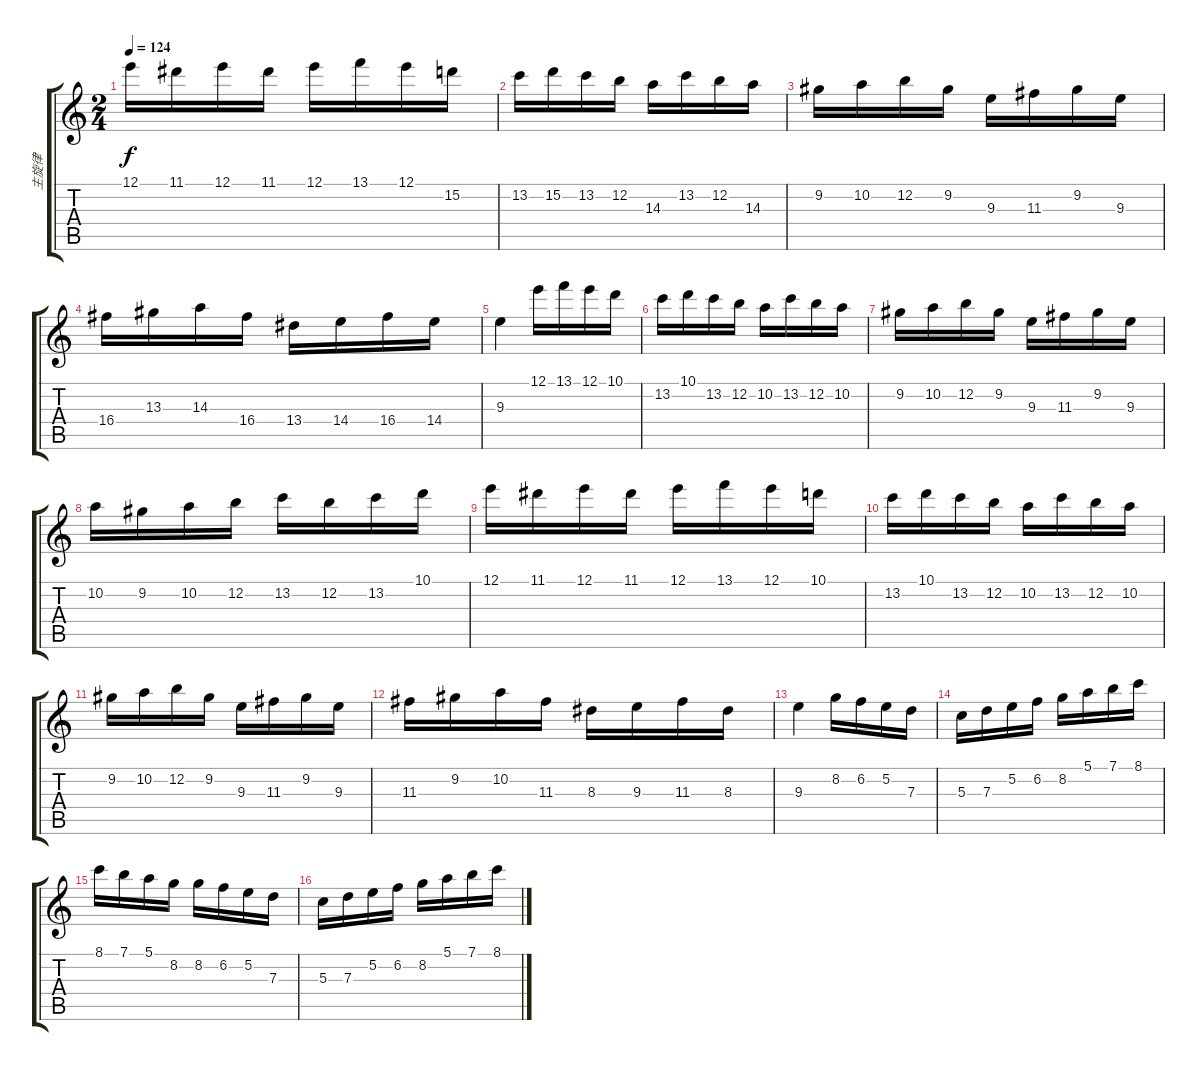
\track ("主旋律" "主旋律") {instrument distortionguitar}
\staff {score tabs}
\tuning (E4 B3 G3 D3 A2 E2) {hide}
\ts (2 4)
\tempo 124
\clef g2
\ks c
12.1.16{dy f} 11.1.16 12.1.16 11.1.16 12.1.16 13.1.16 12.1.16 15.2.16 |
13.2.16 15.2.16 13.2.16 12.2.16 14.3.16 13.2.16 12.2.16 14.3.16 |
9.2.16 10.2.16 12.2.16 9.2.16 9.3.16 11.3.16 9.2.16 9.3.16 |
16.4.16 13.3.16 14.3.16 16.4.16 13.4.16 14.4.16 16.4.16 14.4.16 |
9.3.4 12.1.16 13.1.16 12.1.16 10.1.16 |
13.2.16 10.1.16 13.2.16 12.2.16 10.2.16 13.2.16 12.2.16 10.2.16 |
9.2.16 10.2.16 12.2.16 9.2.16 9.3.16 11.3.16 9.2.16 9.3.16 |
10.2.16 9.2.16 10.2.16 12.2.16 13.2.16 12.2.16 13.2.16 10.1.16 |
12.1.16 11.1.16 12.1.16 11.1.16 12.1.16 13.1.16 12.1.16 10.1.16 |
13.2.16 10.1.16 13.2.16 12.2.16 10.2.16 13.2.16 12.2.16 10.2.16 |
9.2.16 10.2.16 12.2.16 9.2.16 9.3.16 11.3.16 9.2.16 9.3.16 |
11.3.16 9.2.16 10.2.16 11.3.16 8.3.16 9.3.16 11.3.16 8.3.16 |
9.3.4 8.2.16 6.2.16 5.2.16 7.3.16 |
5.3.16 7.3.16 5.2.16 6.2.16 8.2.16 5.1.16 7.1.16 8.1.16 |
8.1.16 7.1.16 5.1.16 8.2.16 8.2.16 6.2.16 5.2.16 7.3.16 |
5.3.16 7.3.16 5.2.16 6.2.16 8.2.16 5.1.16 7.1.16 8.1.16
